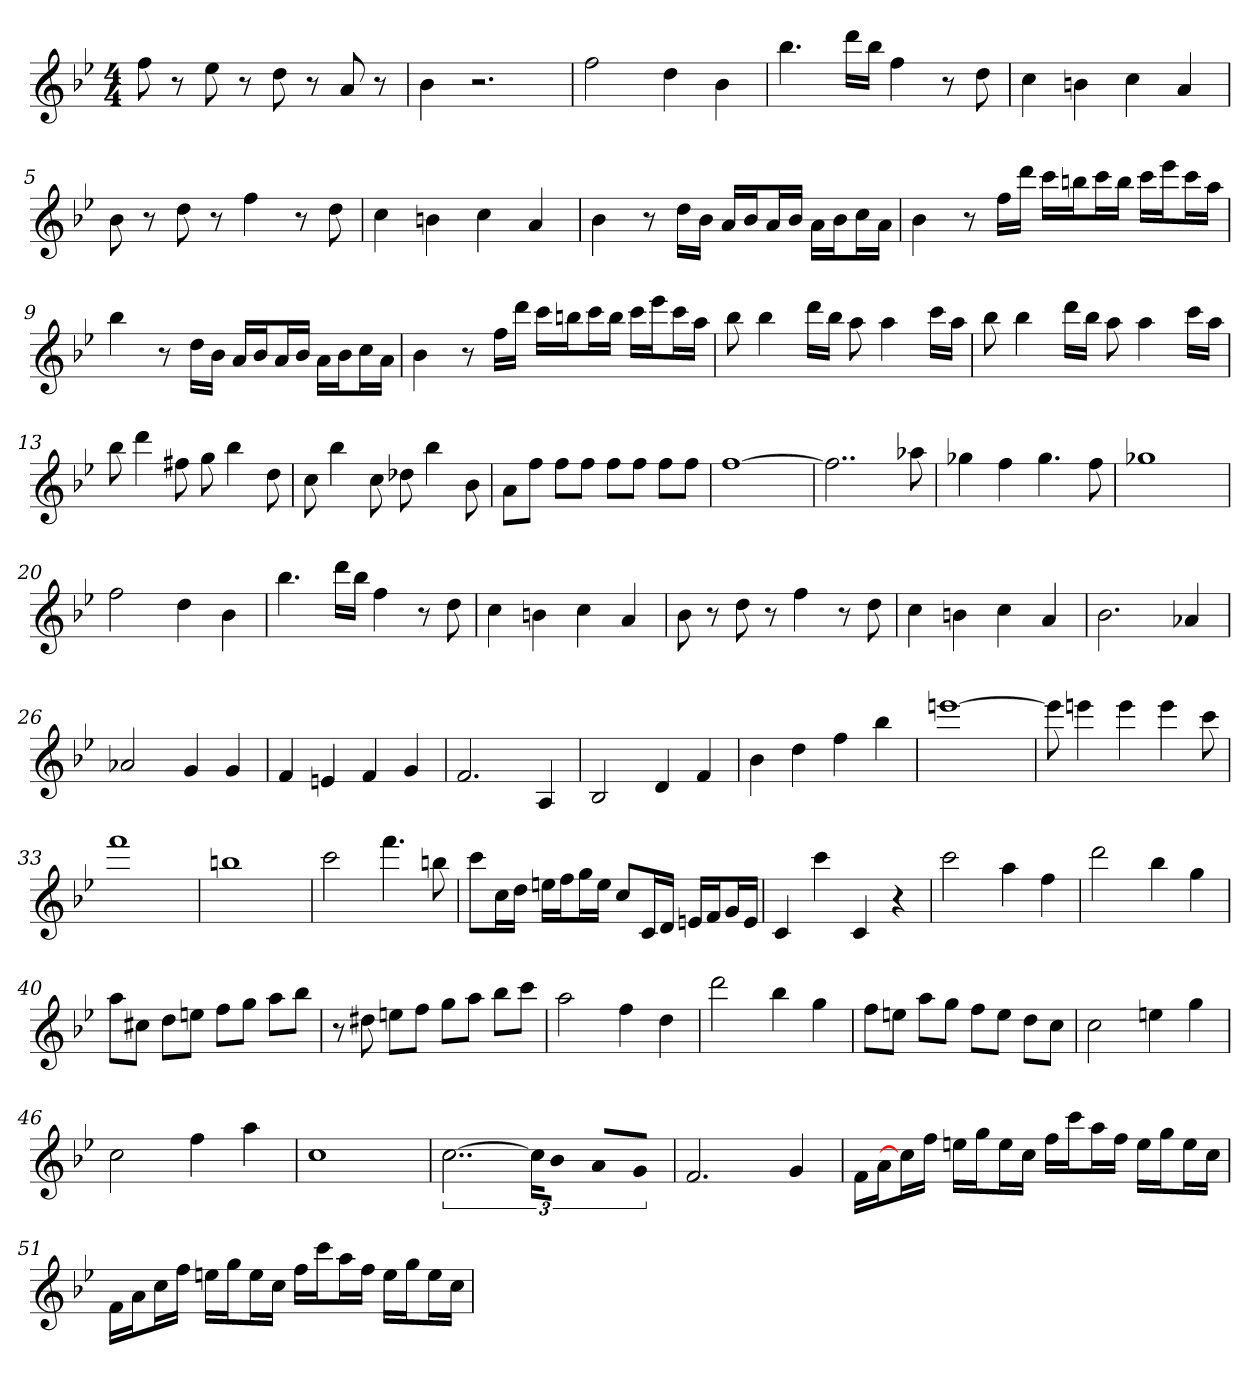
**kern
*part1
*staff1
*k[b-e-]
*B-:
*M4/4
=
8ff
8r
8ee-
8r
8dd
8r
8a
8r
=1
4b-
2.r
=2
2ff
4dd
4b-
=3
4.bb-
16dddLL
16bb-JJ
4ff
8r
8dd
=4
4cc
4bn
4cc
4a
=5
8b-
8r
8dd
8r
4ff
8r
8dd
=6
4cc
4bn
4cc
4a
=7
4b-
8r
16ddLL
16b-JJ
16aLL
16b-J
16aL
16b-JJ
16aLL
16b-J
16ccL
16aJJ
=8
4b-
8r
16ffLL
16dddJJ
16cccLL
16bbnJ
16cccL
16bbJJ
16cccLL
16eee-J
16cccL
16aaJJ
=9
4bb-
8r
16ddLL
16b-JJ
16aLL
16b-J
16aL
16b-JJ
16aLL
16b-J
16ccL
16aJJ
=10
4b-
8r
16ffLL
16dddJJ
16cccLL
16bbnJ
16cccL
16bbJJ
16cccLL
16eee-J
16cccL
16aaJJ
=11
8bb-
4bb-
16dddLL
16bb-JJ
8aa
4aa
16cccLL
16aaJJ
=12
8bb-
4bb-
16dddLL
16bb-JJ
8aa
4aa
16cccLL
16aaJJ
=13
8bb-
4ddd
8ff#X
8gg
4bb-
8dd
=14
8cc
4bb-
8cc
8dd-X
4bb-
8b-
=15
8aL
8ffJ
8ffL
8ffJ
8ffL
8ffJ
8ffL
8ffJ
=16
[1ff
=17
2..ff]
8aa-X
=18
4gg-X
4ff
4.gg-
8ff
=19
1gg-X
=20
2ff
4dd
4b-
=21
4.bb-
16dddLL
16bb-JJ
4ff
8r
8dd
=22
4cc
4bn
4cc
4a
=23
8b-
8r
8dd
8r
4ff
8r
8dd
=24
4cc
4bn
4cc
4a
=25
2.b-
4a-X
=26
2a-X
4g
4g
=27
4f
4en
4f
4g
=28
2.f
4A
=29
2B-
4d
4f
=30
4b-
4dd
4ff
4bb-
=31
[1eeen
=32
8eee]
4eeen
4eee
4eee
8ccc
=33
1fff
=34
1bbn
=35
2ccc
4.fff
8bbn
=36
8cccL
16ccL
16ddJJ
16eenLL
16ffJ
16ggL
16eeJJ
8ccL
16cL
16dJJ
16enLL
16fJ
16gL
16eJJ
=37
4c
4ccc
4c
4r
=38
2ccc
4aa
4ff
=39
2ddd
4bb-
4gg
=40
8aaL
8cc#XJ
8ddL
8eenJ
8ffL
8ggJ
8aaL
8bb-J
=41
8r
8dd#X
8eenL
8ffJ
8ggL
8aaJ
8bb-L
8cccJ
=42
2aa
4ff
4dd
=43
2ddd
4bb-
4gg
=44
8ffL
8eenJ
8aaL
8ggJ
8ffL
8eeJ
8ddL
8ccJ
=45
2cc
4een
4gg
=46
2cc
4ff
4aa
=47
1cc
=48
[3..cc
24ccKL]
8b-J
8aL
8gJ
=49
2.f
4g
=50
16fLL
16aJ
16ccL]
16ffJJ
16eenLL
16ggJ
16eeL
16ccJJ
16ffLL
16cccJ
16aaL
16ffJJ
16eeLL
16ggJ
16eeL
16ccJJ
=51
16fLL
16aJ
16ccL
16ffJJ
16eenLL
16ggJ
16eeL
16ccJJ
16ffLL
16cccJ
16aaL
16ffJJ
16eeLL
16ggJ
16eeL
16ccJJ
=
*-
